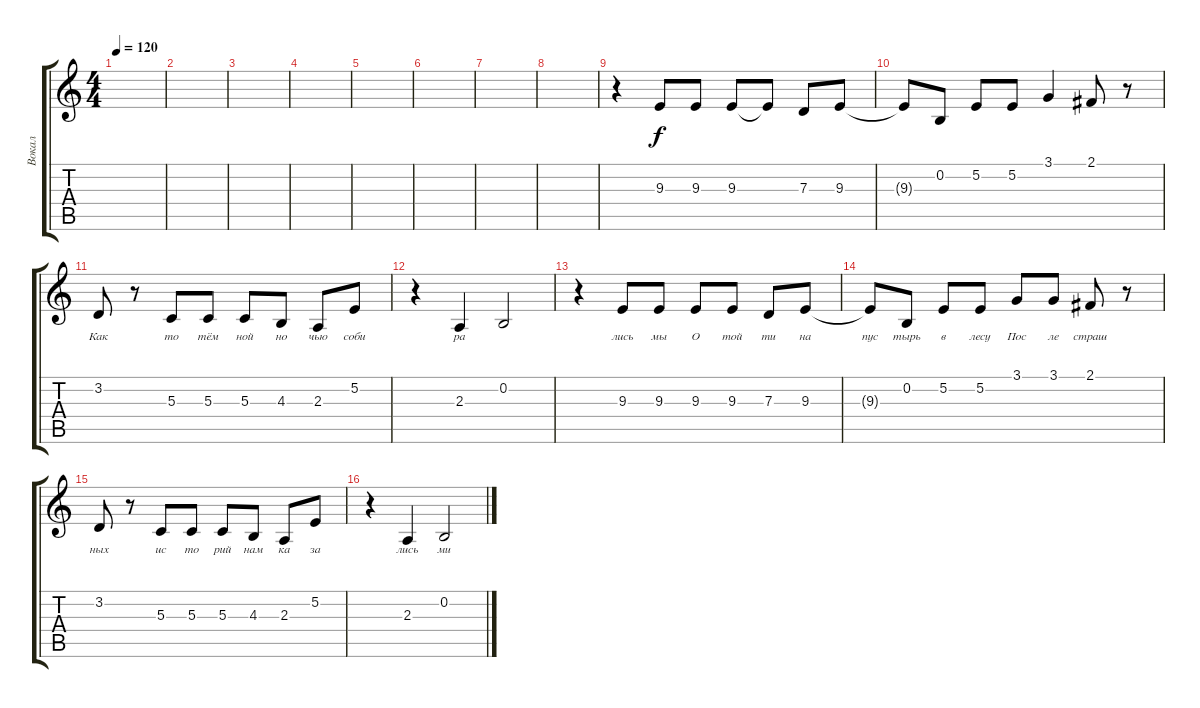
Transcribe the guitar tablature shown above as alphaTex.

\track ("Вокал" "Вокал") {mute instrument vibraphone}
\staff {score tabs}
\tuning (E4 B3 G3 D3 A2 E2) {hide}
\ts (4 4)
\tempo 120
\clef g2
\ks c
|
|
|
|
|
|
|
|
r.4 9.3.8 9.3.8 9.3.8 9.3{t}.8 7.3.8 9.3.8 |
9.3{t}.8 0.2.8 5.2.8 5.2.8 3.1.4 2.1.8 r.8 |
3.2.8{lyrics (0 "Как") lyrics (1 "") lyrics (2 "") lyrics (3 "") lyrics (4 "")} r.8 5.3.8{lyrics (0 "то") lyrics (1 "") lyrics (2 "") lyrics (3 "") lyrics (4 "")} 5.3.8{lyrics (0 "тём") lyrics (1 "") lyrics (2 "") lyrics (3 "") lyrics (4 "")} 5.3.8{lyrics (0 "ной") lyrics (1 "") lyrics (2 "") lyrics (3 "") lyrics (4 "")} 4.3.8{lyrics (0 "но") lyrics (1 "") lyrics (2 "") lyrics (3 "") lyrics (4 "")} 2.3.8{lyrics (0 "чью") lyrics (1 "") lyrics (2 "") lyrics (3 "") lyrics (4 "")} 5.2.8{lyrics (0 "соби") lyrics (1 "") lyrics (2 "") lyrics (3 "") lyrics (4 "")} |
r.4 2.3.4{lyrics (0 "ра") lyrics (1 "") lyrics (2 "") lyrics (3 "") lyrics (4 "")} 0.2.2{lyrics (0 "") lyrics (1 "") lyrics (2 "") lyrics (3 "") lyrics (4 "")} |
r.4 9.3.8{lyrics (0 "лись") lyrics (1 "") lyrics (2 "") lyrics (3 "") lyrics (4 "")} 9.3.8{lyrics (0 "мы") lyrics (1 "") lyrics (2 "") lyrics (3 "") lyrics (4 "")} 9.3.8{lyrics (0 "О") lyrics (1 "") lyrics (2 "") lyrics (3 "") lyrics (4 "")} 9.3.8{lyrics (0 "той") lyrics (1 "") lyrics (2 "") lyrics (3 "") lyrics (4 "")} 7.3.8{lyrics (0 "ти") lyrics (1 "") lyrics (2 "") lyrics (3 "") lyrics (4 "")} 9.3.8{lyrics (0 "на") lyrics (1 "") lyrics (2 "") lyrics (3 "") lyrics (4 "")} |
9.3{t}.8{lyrics (0 "пус") lyrics (1 "") lyrics (2 "") lyrics (3 "") lyrics (4 "")} 0.2.8{lyrics (0 "тырь") lyrics (1 "") lyrics (2 "") lyrics (3 "") lyrics (4 "")} 5.2.8{lyrics (0 "в") lyrics (1 "") lyrics (2 "") lyrics (3 "") lyrics (4 "")} 5.2.8{lyrics (0 "лесу") lyrics (1 "") lyrics (2 "") lyrics (3 "") lyrics (4 "")} 3.1.8{lyrics (0 "Пос") lyrics (1 "") lyrics (2 "") lyrics (3 "") lyrics (4 "")} 3.1.8{lyrics (0 "ле") lyrics (1 "") lyrics (2 "") lyrics (3 "") lyrics (4 "")} 2.1.8{lyrics (0 "страш") lyrics (1 "") lyrics (2 "") lyrics (3 "") lyrics (4 "")} r.8 |
3.2.8{lyrics (0 "ных") lyrics (1 "") lyrics (2 "") lyrics (3 "") lyrics (4 "")} r.8 5.3.8{lyrics (0 "ис") lyrics (1 "") lyrics (2 "") lyrics (3 "") lyrics (4 "")} 5.3.8{lyrics (0 "то") lyrics (1 "") lyrics (2 "") lyrics (3 "") lyrics (4 "")} 5.3.8{lyrics (0 "рий") lyrics (1 "") lyrics (2 "") lyrics (3 "") lyrics (4 "")} 4.3.8{lyrics (0 "нам") lyrics (1 "") lyrics (2 "") lyrics (3 "") lyrics (4 "")} 2.3.8{lyrics (0 "ка") lyrics (1 "") lyrics (2 "") lyrics (3 "") lyrics (4 "")} 5.2.8{lyrics (0 "за") lyrics (1 "") lyrics (2 "") lyrics (3 "") lyrics (4 "")} |
r.4 2.3.4{lyrics (0 "лись") lyrics (1 "") lyrics (2 "") lyrics (3 "") lyrics (4 "")} 0.2.2{lyrics (0 "ми") lyrics (1 "") lyrics (2 "") lyrics (3 "") lyrics (4 "")}
